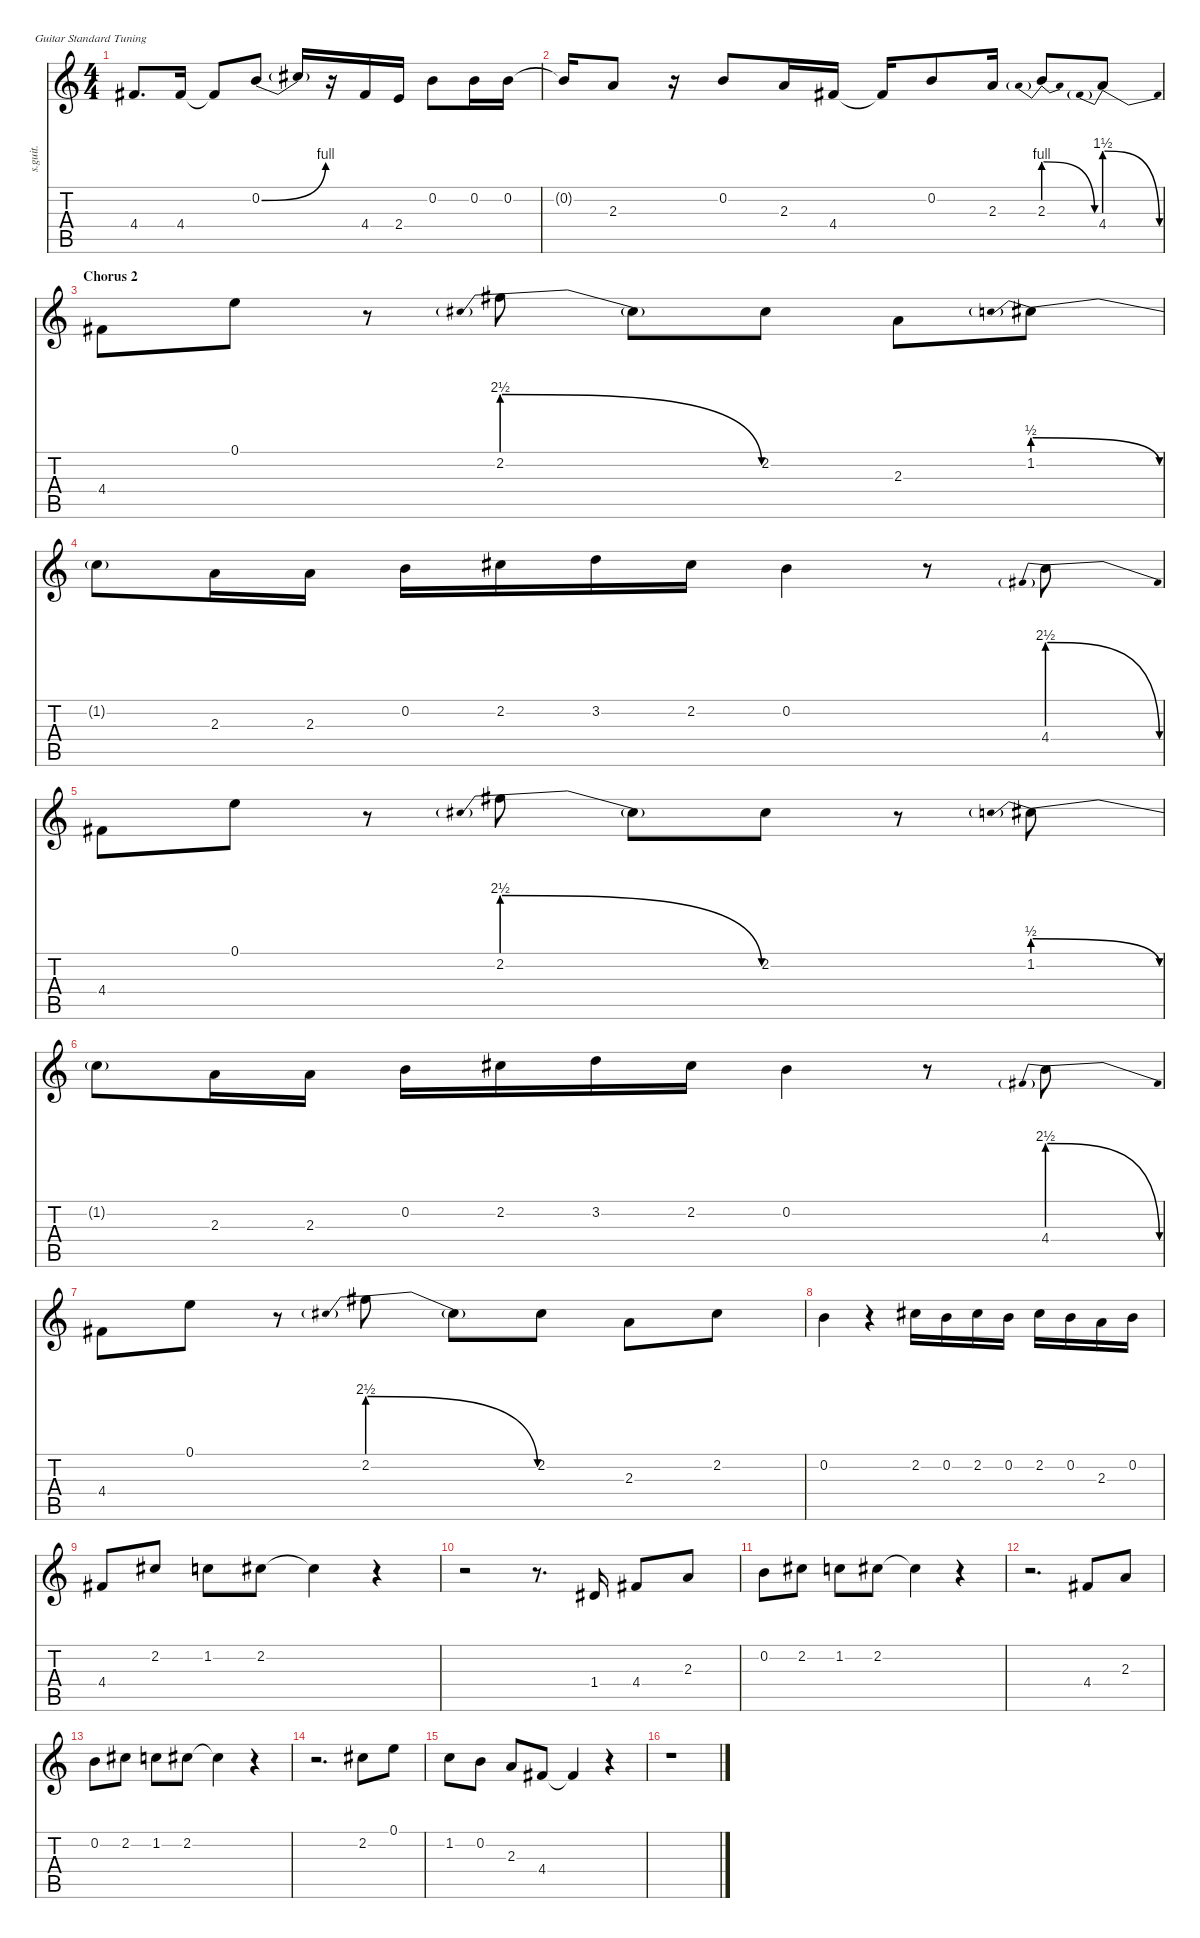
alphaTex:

\defaultSystemsLayout 4
\hideDynamics
\bracketExtendMode nobrackets
\track ("Alex Turner (Vocals)" "s.guit.") {instrument clarinet}
\staff {score tabs}
\tuning (E4 B3 G3 D3 A2 E2)
\displaytranspose 12
\ts (4 4)
\tempo (97 hide)
\clef g2
\ks c
4.4{acc #}.8{d lyrics (0 "") lyrics (1 "") lyrics (2 "") lyrics (3 "") lyrics (4 "") dy f} 4.4{acc #}.16{lyrics (0 "") lyrics (1 "") lyrics (2 "") lyrics (3 "") lyrics (4 "")} 4.4{t acc #}.8{lyrics (0 "") lyrics (1 "") lyrics (2 "") lyrics (3 "") lyrics (4 "")} 0.2{be (bend 0 0 30 4)}.8{lyrics (0 "") lyrics (1 "") lyrics (2 "") lyrics (3 "") lyrics (4 "")} 0.2{t}.16{lyrics (0 "") lyrics (1 "") lyrics (2 "") lyrics (3 "") lyrics (4 "")} r.16 4.4{acc #}.16{lyrics (0 "") lyrics (1 "") lyrics (2 "") lyrics (3 "") lyrics (4 "")} 2.4.16{lyrics (0 "") lyrics (1 "") lyrics (2 "") lyrics (3 "") lyrics (4 "")} 0.2.8{lyrics (0 "") lyrics (1 "") lyrics (2 "") lyrics (3 "") lyrics (4 "")} 0.2.16{lyrics (0 "") lyrics (1 "") lyrics (2 "") lyrics (3 "") lyrics (4 "")} 0.2.16{lyrics (0 "") lyrics (1 "") lyrics (2 "") lyrics (3 "") lyrics (4 "")} |
0.2{t}.16{lyrics (0 "") lyrics (1 "") lyrics (2 "") lyrics (3 "") lyrics (4 "")} 2.3.8{lyrics (0 "") lyrics (1 "") lyrics (2 "") lyrics (3 "") lyrics (4 "")} r.16 0.2.8{lyrics (0 "") lyrics (1 "") lyrics (2 "") lyrics (3 "") lyrics (4 "")} 2.3.16{lyrics (0 "") lyrics (1 "") lyrics (2 "") lyrics (3 "") lyrics (4 "")} 4.4{acc #}.16{lyrics (0 "") lyrics (1 "") lyrics (2 "") lyrics (3 "") lyrics (4 "")} 4.4{t acc #}.16{lyrics (0 "") lyrics (1 "") lyrics (2 "") lyrics (3 "") lyrics (4 "")} 0.2.8{lyrics (0 "") lyrics (1 "") lyrics (2 "") lyrics (3 "") lyrics (4 "")} 2.3.16{lyrics (0 "") lyrics (1 "") lyrics (2 "") lyrics (3 "") lyrics (4 "")} 2.3{be (prebendrelease 0 4 34.8 0)}.8{lyrics (0 "") lyrics (1 "") lyrics (2 "") lyrics (3 "") lyrics (4 "")} 4.4{be (prebendrelease 0 6 34.8 0)}.8{lyrics (0 "") lyrics (1 "") lyrics (2 "") lyrics (3 "") lyrics (4 "")} |
\section ("" "Chorus 2")
4.4{acc #}.8{lyrics (0 "") lyrics (1 "") lyrics (2 "") lyrics (3 "") lyrics (4 "")} 0.1.8{lyrics (0 "") lyrics (1 "") lyrics (2 "") lyrics (3 "") lyrics (4 "")} r.8 2.2{be (prebendrelease 0 10 40.199999999999996 0)}.8{lyrics (0 "") lyrics (1 "") lyrics (2 "") lyrics (3 "") lyrics (4 "")} 2.2{t acc #}.8{lyrics (0 "") lyrics (1 "") lyrics (2 "") lyrics (3 "") lyrics (4 "")} 2.2{acc #}.8{lyrics (0 "") lyrics (1 "") lyrics (2 "") lyrics (3 "") lyrics (4 "")} 2.3.8{lyrics (0 "") lyrics (1 "") lyrics (2 "") lyrics (3 "") lyrics (4 "")} 1.2{be (prebendrelease 0 2 34.8 0)}.8{lyrics (0 "") lyrics (1 "") lyrics (2 "") lyrics (3 "") lyrics (4 "")} |
1.2{t}.8{lyrics (0 "") lyrics (1 "") lyrics (2 "") lyrics (3 "") lyrics (4 "")} 2.3.16{lyrics (0 "") lyrics (1 "") lyrics (2 "") lyrics (3 "") lyrics (4 "")} 2.3.16{lyrics (0 "") lyrics (1 "") lyrics (2 "") lyrics (3 "") lyrics (4 "")} 0.2.16{lyrics (0 "") lyrics (1 "") lyrics (2 "") lyrics (3 "") lyrics (4 "")} 2.2{acc #}.16{lyrics (0 "") lyrics (1 "") lyrics (2 "") lyrics (3 "") lyrics (4 "")} 3.2.16{lyrics (0 "") lyrics (1 "") lyrics (2 "") lyrics (3 "") lyrics (4 "")} 2.2{acc #}.16{lyrics (0 "") lyrics (1 "") lyrics (2 "") lyrics (3 "") lyrics (4 "")} 0.2.4{lyrics (0 "") lyrics (1 "") lyrics (2 "") lyrics (3 "") lyrics (4 "")} r.8 4.4{be (prebendrelease 0 10 34.8 0)}.8{lyrics (0 "") lyrics (1 "") lyrics (2 "") lyrics (3 "") lyrics (4 "")} |
4.4{acc #}.8{lyrics (0 "") lyrics (1 "") lyrics (2 "") lyrics (3 "") lyrics (4 "")} 0.1.8{lyrics (0 "") lyrics (1 "") lyrics (2 "") lyrics (3 "") lyrics (4 "")} r.8 2.2{be (prebendrelease 0 10 40.199999999999996 0)}.8{lyrics (0 "") lyrics (1 "") lyrics (2 "") lyrics (3 "") lyrics (4 "")} 2.2{t acc #}.8{lyrics (0 "") lyrics (1 "") lyrics (2 "") lyrics (3 "") lyrics (4 "")} 2.2{acc #}.8{lyrics (0 "") lyrics (1 "") lyrics (2 "") lyrics (3 "") lyrics (4 "")} r.8 1.2{be (prebendrelease 0 2 34.8 0)}.8{lyrics (0 "") lyrics (1 "") lyrics (2 "") lyrics (3 "") lyrics (4 "")} |
1.2{t}.8{lyrics (0 "") lyrics (1 "") lyrics (2 "") lyrics (3 "") lyrics (4 "")} 2.3.16{lyrics (0 "") lyrics (1 "") lyrics (2 "") lyrics (3 "") lyrics (4 "")} 2.3.16{lyrics (0 "") lyrics (1 "") lyrics (2 "") lyrics (3 "") lyrics (4 "")} 0.2.16{lyrics (0 "") lyrics (1 "") lyrics (2 "") lyrics (3 "") lyrics (4 "")} 2.2{acc #}.16{lyrics (0 "") lyrics (1 "") lyrics (2 "") lyrics (3 "") lyrics (4 "")} 3.2.16{lyrics (0 "") lyrics (1 "") lyrics (2 "") lyrics (3 "") lyrics (4 "")} 2.2{acc #}.16{lyrics (0 "") lyrics (1 "") lyrics (2 "") lyrics (3 "") lyrics (4 "")} 0.2.4{lyrics (0 "") lyrics (1 "") lyrics (2 "") lyrics (3 "") lyrics (4 "")} r.8 4.4{be (prebendrelease 0 10 34.8 0)}.8{lyrics (0 "") lyrics (1 "") lyrics (2 "") lyrics (3 "") lyrics (4 "")} |
4.4{acc #}.8{lyrics (0 "") lyrics (1 "") lyrics (2 "") lyrics (3 "") lyrics (4 "")} 0.1.8{lyrics (0 "") lyrics (1 "") lyrics (2 "") lyrics (3 "") lyrics (4 "")} r.8 2.2{be (prebendrelease 0 10 40.199999999999996 0)}.8{lyrics (0 "") lyrics (1 "") lyrics (2 "") lyrics (3 "") lyrics (4 "")} 2.2{t acc #}.8{lyrics (0 "") lyrics (1 "") lyrics (2 "") lyrics (3 "") lyrics (4 "")} 2.2{acc #}.8{lyrics (0 "") lyrics (1 "") lyrics (2 "") lyrics (3 "") lyrics (4 "")} 2.3.8{lyrics (0 "") lyrics (1 "") lyrics (2 "") lyrics (3 "") lyrics (4 "")} 2.2{acc #}.8{lyrics (0 "") lyrics (1 "") lyrics (2 "") lyrics (3 "") lyrics (4 "")} |
0.2.4{lyrics (0 "") lyrics (1 "") lyrics (2 "") lyrics (3 "") lyrics (4 "")} r.4 2.2{acc #}.16{lyrics (0 "") lyrics (1 "") lyrics (2 "") lyrics (3 "") lyrics (4 "")} 0.2.16{lyrics (0 "") lyrics (1 "") lyrics (2 "") lyrics (3 "") lyrics (4 "")} 2.2{acc #}.16{lyrics (0 "") lyrics (1 "") lyrics (2 "") lyrics (3 "") lyrics (4 "")} 0.2.16{lyrics (0 "") lyrics (1 "") lyrics (2 "") lyrics (3 "") lyrics (4 "")} 2.2{acc #}.16{lyrics (0 "") lyrics (1 "") lyrics (2 "") lyrics (3 "") lyrics (4 "")} 0.2.16{lyrics (0 "") lyrics (1 "") lyrics (2 "") lyrics (3 "") lyrics (4 "")} 2.3.16{lyrics (0 "") lyrics (1 "") lyrics (2 "") lyrics (3 "") lyrics (4 "")} 0.2.16{lyrics (0 "") lyrics (1 "") lyrics (2 "") lyrics (3 "") lyrics (4 "")} |
4.4{acc #}.8{lyrics (0 "") lyrics (1 "") lyrics (2 "") lyrics (3 "") lyrics (4 "")} 2.2{acc #}.8{lyrics (0 "") lyrics (1 "") lyrics (2 "") lyrics (3 "") lyrics (4 "")} 1.2.8{lyrics (0 "") lyrics (1 "") lyrics (2 "") lyrics (3 "") lyrics (4 "")} 2.2{acc #}.8{lyrics (0 "") lyrics (1 "") lyrics (2 "") lyrics (3 "") lyrics (4 "")} 2.2{t acc #}.4{lyrics (0 "") lyrics (1 "") lyrics (2 "") lyrics (3 "") lyrics (4 "")} r.4 |
r.2 r.8{d} 1.4{acc #}.16{lyrics (0 "") lyrics (1 "") lyrics (2 "") lyrics (3 "") lyrics (4 "")} 4.4{acc #}.8{lyrics (0 "") lyrics (1 "") lyrics (2 "") lyrics (3 "") lyrics (4 "")} 2.3.8{lyrics (0 "") lyrics (1 "") lyrics (2 "") lyrics (3 "") lyrics (4 "")} |
0.2.8{lyrics (0 "") lyrics (1 "") lyrics (2 "") lyrics (3 "") lyrics (4 "")} 2.2{acc #}.8{lyrics (0 "") lyrics (1 "") lyrics (2 "") lyrics (3 "") lyrics (4 "")} 1.2.8{lyrics (0 "") lyrics (1 "") lyrics (2 "") lyrics (3 "") lyrics (4 "")} 2.2{acc #}.8{lyrics (0 "") lyrics (1 "") lyrics (2 "") lyrics (3 "") lyrics (4 "")} 2.2{t acc #}.4{lyrics (0 "") lyrics (1 "") lyrics (2 "") lyrics (3 "") lyrics (4 "")} r.4 |
r.2{d} 4.4{acc #}.8{lyrics (0 "") lyrics (1 "") lyrics (2 "") lyrics (3 "") lyrics (4 "")} 2.3.8{lyrics (0 "") lyrics (1 "") lyrics (2 "") lyrics (3 "") lyrics (4 "")} |
0.2.8{lyrics (0 "") lyrics (1 "") lyrics (2 "") lyrics (3 "") lyrics (4 "")} 2.2{acc #}.8{lyrics (0 "") lyrics (1 "") lyrics (2 "") lyrics (3 "") lyrics (4 "")} 1.2.8{lyrics (0 "") lyrics (1 "") lyrics (2 "") lyrics (3 "") lyrics (4 "")} 2.2{acc #}.8{lyrics (0 "") lyrics (1 "") lyrics (2 "") lyrics (3 "") lyrics (4 "")} 2.2{t acc #}.4{lyrics (0 "") lyrics (1 "") lyrics (2 "") lyrics (3 "") lyrics (4 "")} r.4 |
r.2{d} 2.2{acc #}.8{lyrics (0 "") lyrics (1 "") lyrics (2 "") lyrics (3 "") lyrics (4 "")} 0.1.8{lyrics (0 "") lyrics (1 "") lyrics (2 "") lyrics (3 "") lyrics (4 "")} |
1.2.8{lyrics (0 "") lyrics (1 "") lyrics (2 "") lyrics (3 "") lyrics (4 "")} 0.2.8{lyrics (0 "") lyrics (1 "") lyrics (2 "") lyrics (3 "") lyrics (4 "")} 2.3.8{lyrics (0 "") lyrics (1 "") lyrics (2 "") lyrics (3 "") lyrics (4 "")} 4.4{acc #}.8{lyrics (0 "") lyrics (1 "") lyrics (2 "") lyrics (3 "") lyrics (4 "")} 4.4{t acc #}.4{lyrics (0 "") lyrics (1 "") lyrics (2 "") lyrics (3 "") lyrics (4 "")} r.4 |
r.1
